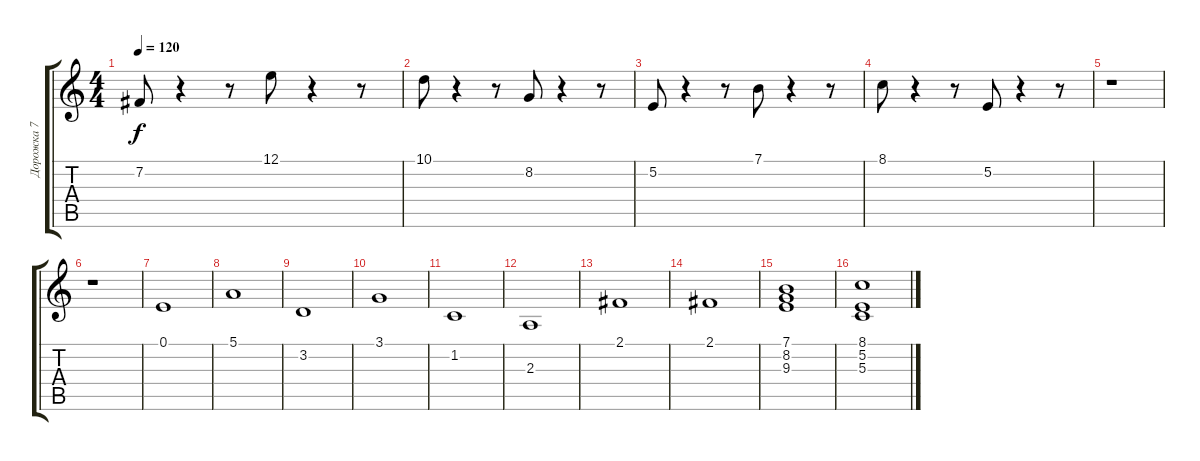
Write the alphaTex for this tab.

\track ("Дорожка 7" "Дорожка 7") {instrument stringensemble1}
\staff {score tabs}
\tuning (E4 B3 G3 D3 A2 E2) {hide}
\ts (4 4)
\tempo 120
\clef g2
\ks c
7.2.8{dy f} r.4 r.8 12.1.8 r.4 r.8 |
10.1.8 r.4 r.8 8.2.8 r.4 r.8 |
5.2.8 r.4 r.8 7.1.8 r.4 r.8 |
8.1.8 r.4 r.8 5.2.8 r.4 r.8 |
r.1 |
r.1 |
0.1.1 |
5.1.1 |
3.2.1 |
3.1.1 |
1.2.1 |
2.3.1 |
2.1.1 |
2.1.1 |
(7.1 8.2 9.3).1 |
(8.1 5.2 5.3).1
